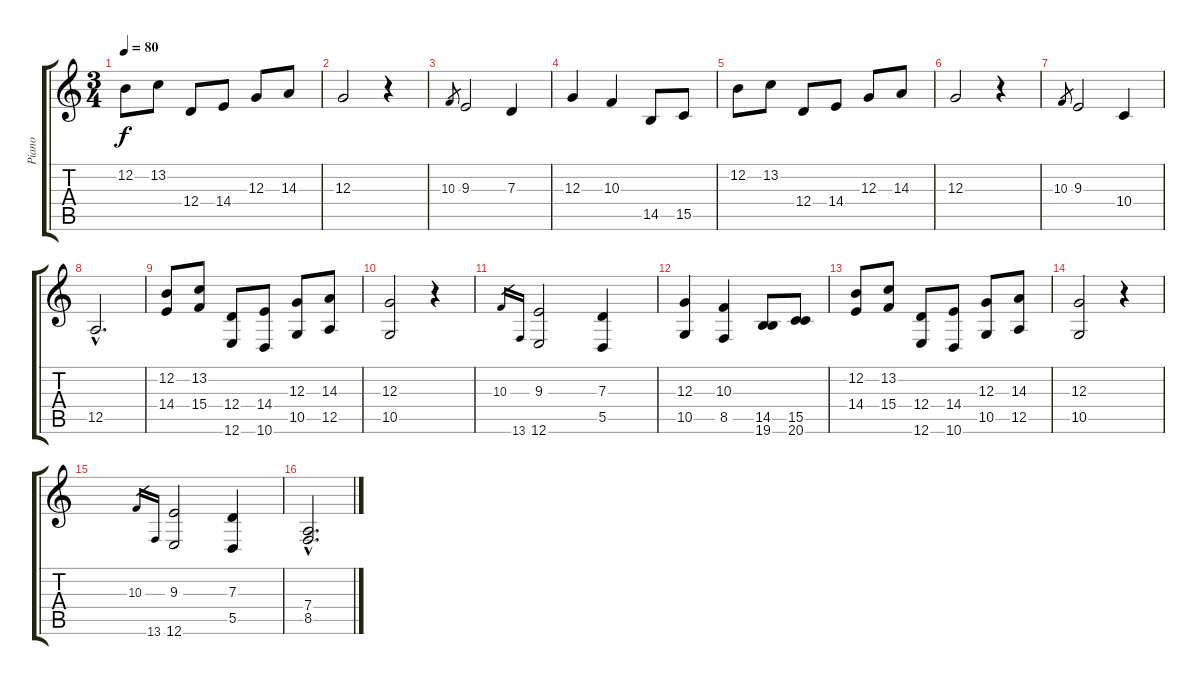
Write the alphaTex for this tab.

\track ("Piano" "Piano") {instrument brightacousticpiano}
\staff {score tabs}
\tuning (E4 B3 G3 D3 A2 E2) {hide}
\ts (3 4)
\tempo 80
\clef g2
\ks c
12.2.8{dy f} 13.2.8 12.4.8 14.4.8 12.3.8 14.3.8 |
12.3.2 r.4 |
10.3.8{gr} 9.3.2 7.3.4 |
12.3.4 10.3.4 14.5.8 15.5.8 |
12.2.8 13.2.8 12.4.8 14.4.8 12.3.8 14.3.8 |
12.3.2 r.4 |
10.3.8{gr} 9.3.2 10.4.4 |
12.5{hac}.2{d} |
(12.2 14.4).8 (13.2 15.4).8 (12.4 12.6).8 (14.4 10.6).8 (12.3 10.5).8 (14.3 12.5).8 |
(12.3 10.5).2 r.4 |
10.3.16{gr} 13.6.16{gr} (9.3 12.6).2 (7.3 5.5).4 |
(12.3 10.5).4 (10.3 8.5).4 (14.5 19.6).8 (15.5 20.6).8 |
(12.2 14.4).8 (13.2 15.4).8 (12.4 12.6).8 (14.4 10.6).8 (12.3 10.5).8 (14.3 12.5).8 |
(12.3 10.5).2 r.4 |
10.3.16{gr} 13.6.16{gr} (9.3 12.6).2 (7.3 5.5).4 |
(7.4{hac} 8.5{hac}).2{d}
